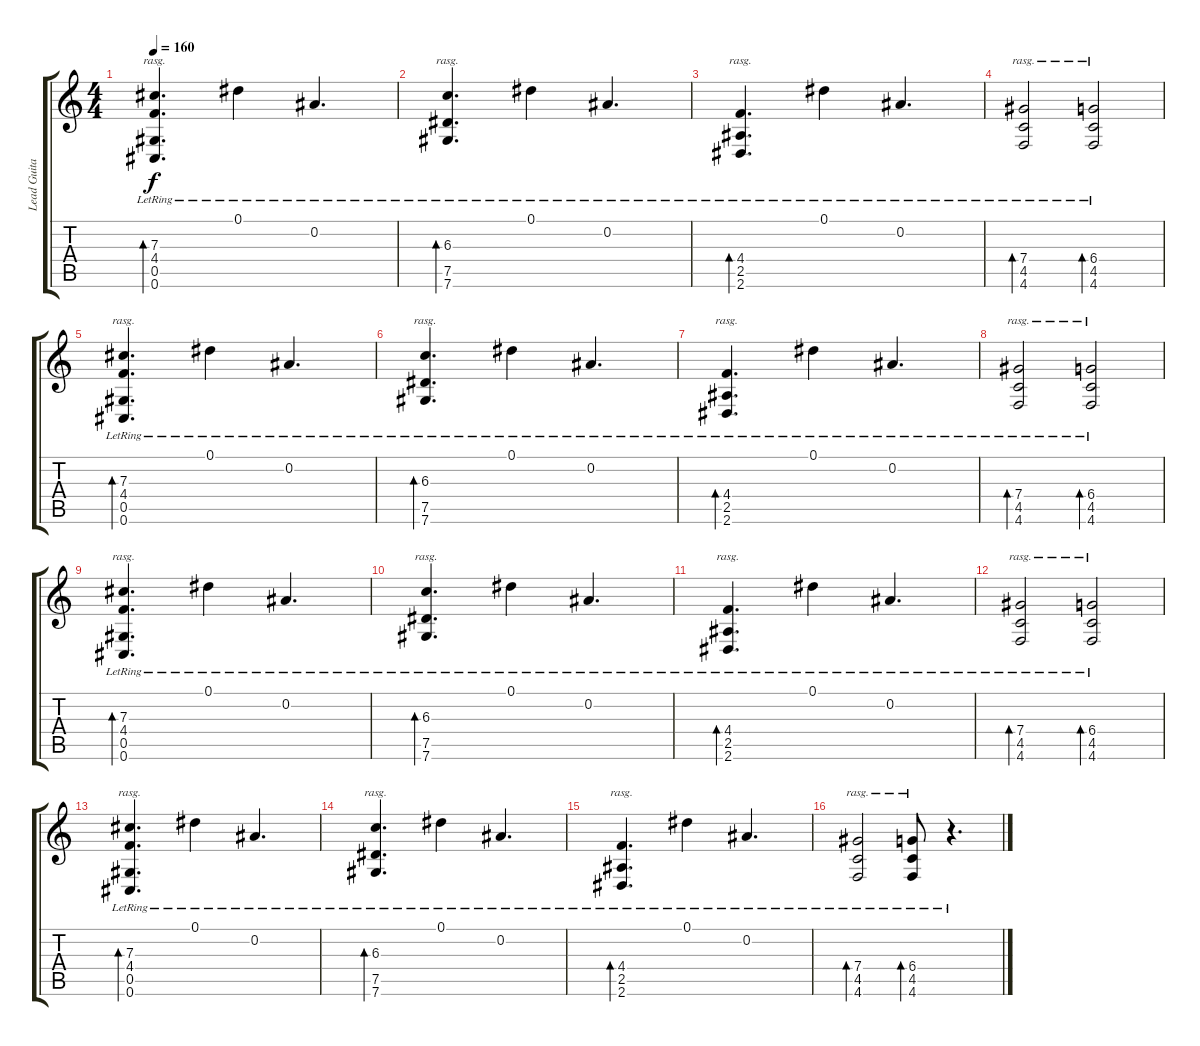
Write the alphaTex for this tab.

\track ("Lead Guitar" "Lead Guita") {instrument distortionguitar}
\staff {score tabs}
\tuning (Eb4 Bb3 Gb3 Db3 Ab2 Db2) {hide}
\ts (4 4)
\tempo 160
\clef g2
\ks c
(7.3{lr} 4.4{lr} 0.5{lr} 0.6{lr}).4{d bd 60 rasg ii dy f instrument electricguitarjazz} 0.1{lr}.4 0.2{lr}.4{d} |
(6.3{lr} 7.5{lr} 7.6{lr}).4{d bd 60 rasg ii} 0.1{lr}.4 0.2{lr}.4{d} |
(4.4{lr} 2.5{lr} 2.6{lr}).4{d bd 60 rasg ii} 0.1{lr}.4 0.2{lr}.4{d} |
(7.4{lr} 4.5{lr} 4.6{lr}).2{bd 60 rasg ii} (6.4{lr} 4.5{lr} 4.6{lr}).2{bd 60 rasg ii} |
(7.3{lr} 4.4{lr} 0.5{lr} 0.6{lr}).4{d bd 60 rasg ii} 0.1{lr}.4 0.2{lr}.4{d} |
(6.3{lr} 7.5{lr} 7.6{lr}).4{d bd 60 rasg ii} 0.1{lr}.4 0.2{lr}.4{d} |
(4.4{lr} 2.5{lr} 2.6{lr}).4{d bd 60 rasg ii} 0.1{lr}.4 0.2{lr}.4{d} |
(7.4{lr} 4.5{lr} 4.6{lr}).2{bd 60 rasg ii} (6.4{lr} 4.5{lr} 4.6{lr}).2{bd 60 rasg ii} |
(7.3{lr} 4.4{lr} 0.5{lr} 0.6{lr}).4{d bd 60 rasg ii} 0.1{lr}.4 0.2{lr}.4{d} |
(6.3{lr} 7.5{lr} 7.6{lr}).4{d bd 60 rasg ii} 0.1{lr}.4 0.2{lr}.4{d} |
(4.4{lr} 2.5{lr} 2.6{lr}).4{d bd 60 rasg ii} 0.1{lr}.4 0.2{lr}.4{d} |
(7.4{lr} 4.5{lr} 4.6{lr}).2{bd 60 rasg ii} (6.4{lr} 4.5{lr} 4.6{lr}).2{bd 60 rasg ii} |
(7.3{lr} 4.4{lr} 0.5{lr} 0.6{lr}).4{d bd 60 rasg ii} 0.1{lr}.4 0.2{lr}.4{d} |
(6.3{lr} 7.5{lr} 7.6{lr}).4{d bd 60 rasg ii} 0.1{lr}.4 0.2{lr}.4{d} |
(4.4{lr} 2.5{lr} 2.6{lr}).4{d bd 60 rasg ii} 0.1{lr}.4 0.2{lr}.4{d} |
(7.4{lr} 4.5{lr} 4.6{lr}).2{bd 60 rasg ii} (6.4{lr} 4.5{lr} 4.6{lr}).8{bd 60 rasg ii} r.4{d}
